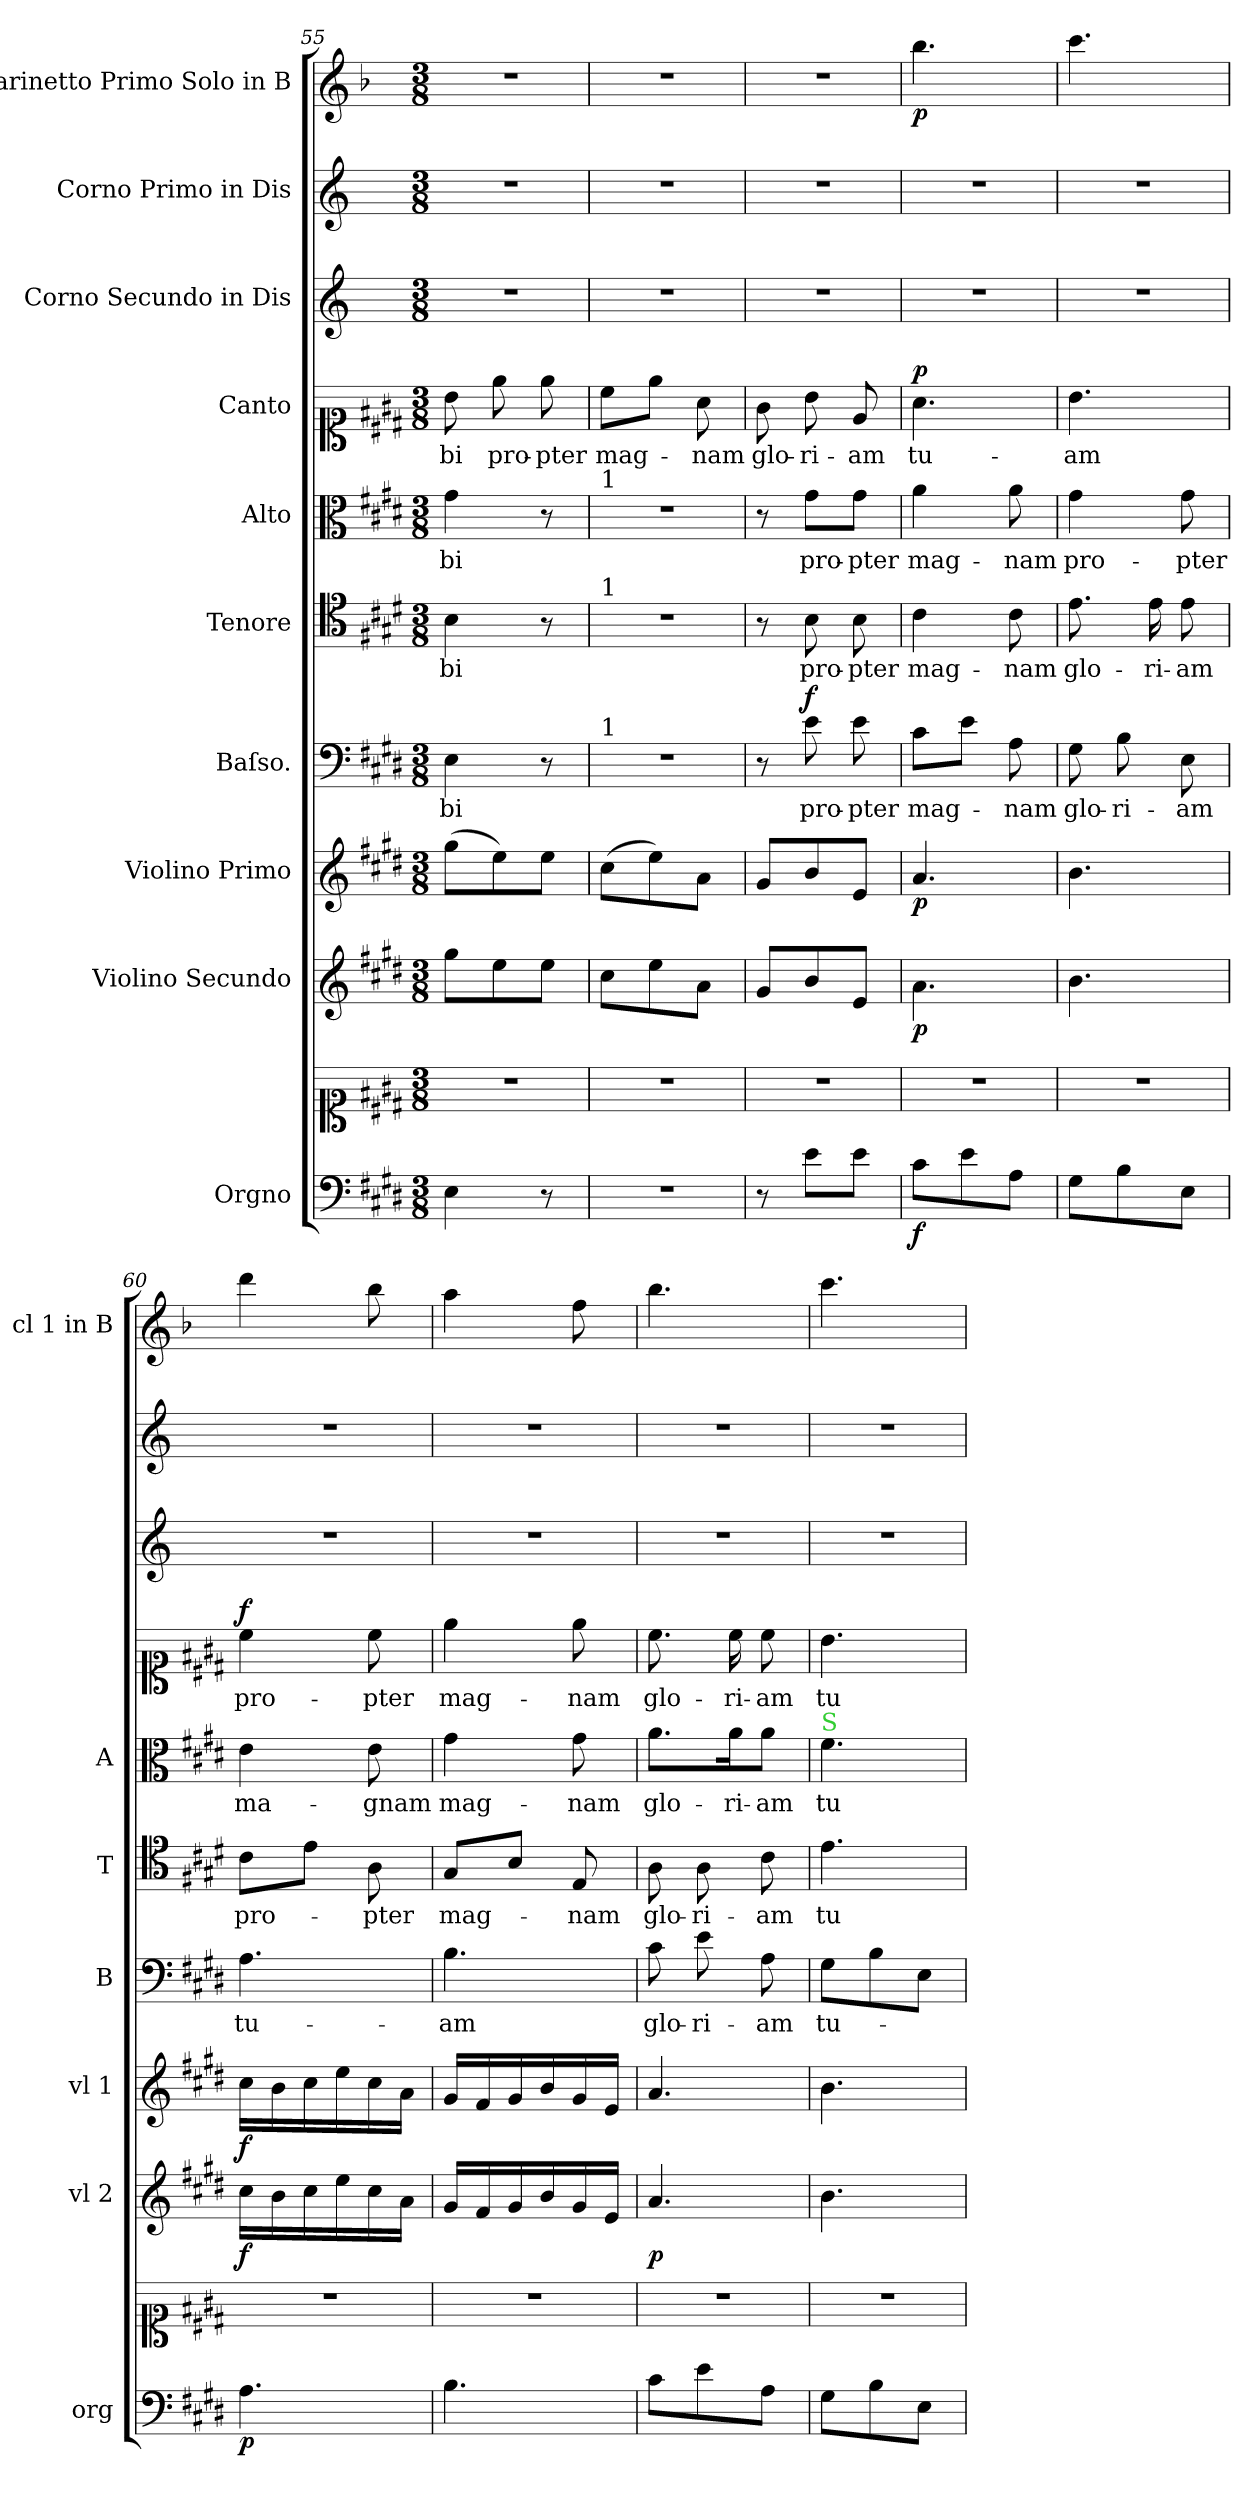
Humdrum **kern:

**kern	**kern	**dynam	**kern	**dynam	**kern	**dynam	**kern	**text	**dynam	**kern	**text	**kern	**text	**kern	**text	**dynam	**kern	**kern	**kern	**dynam
*part10	*part10	*part10	*part9	*part9	*part8	*part8	*part7	*part7	*part7	*part6	*part6	*part5	*part5	*part4	*part4	*part4	*part3	*part2	*part1	*part1
*staff11	*staff10	*staff10/11	*staff9	*staff9	*staff8	*staff8	*staff7	*staff7	*staff7	*staff6	*staff6	*staff5	*staff5	*staff4	*staff4	*staff4	*staff3	*staff2	*staff1	*staff1
*I"Orgno	*	*	*I"Violino Secundo	*	*I"Violino Primo	*	*I"Baſso.	*	*	*I"Tenore	*	*I"Alto	*	*I"Canto	*	*	*I"Corno Secundo in Dis	*I"Corno Primo in Dis	*I"Clarinetto Primo Solo in B	*
*I'org	*	*	*I'vl 2	*	*I'vl 1	*	*I'B	*	*	*I'T	*	*I'A	*	*	*	*	*	*	*I'cl 1 in B	*
*clefF4	*clefC1	*	*clefG2	*	*clefG2	*	*clefF4	*	*	*clefC4	*	*clefC3	*	*clefC1	*	*	*clefG2	*clefG2	*clefG2	*
*	*	*	*	*	*	*	*	*	*	*	*	*	*	*	*	*	*ITrd5c8	*ITrd5c8	*ITrd1c1	*
*k[f#c#g#d#]	*k[f#c#g#d#]	*	*k[f#c#g#d#]	*	*k[f#c#g#d#]	*	*k[f#c#g#d#]	*	*	*k[f#c#g#d#]	*	*k[f#c#g#d#]	*	*k[f#c#g#d#]	*	*	*k[f#c#g#d#]	*k[f#c#g#d#]	*k[f#c#g#d#]	*
*E:	*E:	*	*E:	*	*E:	*	*E:	*	*	*E:	*	*E:	*	*E:	*	*	*E:	*E:	*E:	*
*M3/8	*M3/8	*	*M3/8	*	*M3/8	*	*M3/8	*	*	*M3/8	*	*M3/8	*	*M3/8	*	*	*M3/8	*M3/8	*M3/8	*
=55	=55	=55	=55	=55	=55	=55	=55	=55	=55	=55	=55	=55	=55	=55	=55	=55	=55	=55	=55	=55
4E\	4.r	.	8gg#\L	.	(8gg#\L	.	4E\	-bi	.	4B\	-bi	4g#\	-bi	8b\	-bi	.	4.r	4.r	4.r	.
.	.	.	8ee\	.	8ee\)	.	.	.	.	.	.	.	.	8ee\	pro-	.	.	.	.	.
8r	.	.	8ee\J	.	8ee\J	.	8r	.	.	8r	.	8r	.	8ee\	-pter	.	.	.	.	.
=56	=56	=56	=56	=56	=56	=56	=56	=56	=56	=56	=56	=56	=56	=56	=56	=56	=56	=56	=56	=56
!	!	!	!	!	!	!	!	!	!	!	!	!LO:TX:a:t=1	!	!	!	!	!	!	!	!
!	!	!	!	!	!	!	!	!	!	!LO:TX:a:t=1	!	!	!	!	!	!	!	!	!	!
!	!	!	!	!	!	!	!LO:TX:a:t=1	!	!	!	!	!	!	!	!	!	!	!	!	!
4.r	4.r	.	8cc#\L	.	(8cc#\L	.	4.r	.	.	4.r	.	4.r	.	8cc#\L	mag-	.	4.r	4.r	4.r	.
.	.	.	8ee\	.	8ee\)	.	.	.	.	.	.	.	.	8ee\J	.	.	.	.	.	.
.	.	.	8a/J	.	8a/J	.	.	.	.	.	.	.	.	8a\	-nam	.	.	.	.	.
=57	=57	=57	=57	=57	=57	=57	=57	=57	=57	=57	=57	=57	=57	=57	=57	=57	=57	=57	=57	=57
8r	4.r	.	8g#/L	.	8g#/L	.	8r	.	.	8r	.	8r	.	8g#\	glo-	.	4.r	4.r	4.r	.
!	!	!	!	!	!	!	!	!	!LO:DY:b	!	!	!	!	!	!	!	!	!	!	!
8e\L	.	.	8b\	.	8b\	.	8e\	pro-	f	8B\	pro-	8g#\L	pro-	8b\	-ri-	.	.	.	.	.
8e\J	.	.	8e/J	.	8e/J	.	8e\	-pter	.	8B\	-pter	8g#\J	-pter	8e/	-am	.	.	.	.	.
=58	=58	=58	=58	=58	=58	=58	=58	=58	=58	=58	=58	=58	=58	=58	=58	=58	=58	=58	=58	=58
!	!	!LO:DY:b=2	!	!	!	!	!	!	!	!	!	!	!	!	!	!LO:DY:b	!	!	!	!
8c#\L	4.r	f	4.a\	p	4.a/	p	8c#\L	mag-	.	4c#\	mag-	4a\	mag-	4.a\	tu-	p	4.r	4.r	4.aa\	p
8e\	.	.	.	.	.	.	8e\J	.	.	.	.	.	.	.	.	.	.	.	.	.
8A\J	.	.	.	.	.	.	8A\	-nam	.	8c#\	-nam	8a\	-nam	.	.	.	.	.	.	.
=59	=59	=59	=59	=59	=59	=59	=59	=59	=59	=59	=59	=59	=59	=59	=59	=59	=59	=59	=59	=59
8G#\L	4.r	.	4.b\	.	4.b\	.	8G#\	glo-	.	8.e\	glo-	4g#\	pro-	4.b\	-am	.	4.r	4.r	4.bb\	.
8B\	.	.	.	.	.	.	8B\	-ri-	.	.	.	.	.	.	.	.	.	.	.	.
.	.	.	.	.	.	.	.	.	.	16e\	-ri-	.	.	.	.	.	.	.	.	.
8E\J	.	.	.	.	.	.	8E\	-am	.	8e\	-am	8g#\	-pter	.	.	.	.	.	.	.
=60	=60	=60	=60	=60	=60	=60	=60	=60	=60	=60	=60	=60	=60	=60	=60	=60	=60	=60	=60	=60
!	!	!LO:DY:b=2	!	!	!	!	!	!	!	!	!	!	!	!	!	!LO:DY:b	!	!	!	!
4.A\	4.r	p	16cc#\LL	f	16cc#\LL	f	4.A\	tu-	.	8c#\L	pro-	4e\	ma-	4cc#\	pro-	f	4.r	4.r	4ccc#\	.
.	.	.	16b\	.	16b\	.	.	.	.	.	.	.	.	.	.	.	.	.	.	.
.	.	.	16cc#\	.	16cc#\	.	.	.	.	8e\J	.	.	.	.	.	.	.	.	.	.
.	.	.	16ee\	.	16ee\	.	.	.	.	.	.	.	.	.	.	.	.	.	.	.
.	.	.	16cc#\	.	16cc#\	.	.	.	.	8A\	-pter	8e\	-gnam	8cc#\	-pter	.	.	.	8aa\	.
.	.	.	16a/JJ	.	16a/JJ	.	.	.	.	.	.	.	.	.	.	.	.	.	.	.
=61	=61	=61	=61	=61	=61	=61	=61	=61	=61	=61	=61	=61	=61	=61	=61	=61	=61	=61	=61	=61
!	!	!	!	!	!	!	!	!	!	!	!	!	!LO:LY:i	!	!	!	!	!	!	!
4.B\	4.r	.	16g#/LL	.	16g#/LL	.	4.B\	-am	.	8G#/L	mag-	4g#\	mag-	4ee\	mag-	.	4.r	4.r	4gg#\	.
.	.	.	16f#/	.	16f#/	.	.	.	.	.	.	.	.	.	.	.	.	.	.	.
.	.	.	16g#/	.	16g#/	.	.	.	.	8B/J	.	.	.	.	.	.	.	.	.	.
.	.	.	16b\	.	16b\	.	.	.	.	.	.	.	.	.	.	.	.	.	.	.
!	!	!	!	!	!	!	!	!	!	!	!	!	!LO:LY:i	!	!	!	!	!	!	!
.	.	.	16g#/	.	16g#/	.	.	.	.	8E/	-nam	8g#\	-nam	8ee\	-nam	.	.	.	8ee\	.
.	.	.	16e/JJ	.	16e/JJ	.	.	.	.	.	.	.	.	.	.	.	.	.	.	.
=62	=62	=62	=62	=62	=62	=62	=62	=62	=62	=62	=62	=62	=62	=62	=62	=62	=62	=62	=62	=62
!	!	!LO:DY:b=2	!	!	!	!	!	!	!	!	!	!	!	!	!	!	!	!	!	!
8c#\L	4.r	fo	4.a/	p	4.a/	.	8c#\	glo-	.	8A\	glo-	8.a\L	glo-	8.cc#\	glo-	.	4.r	4.r	4.aa\	.
8e\	.	.	.	.	.	.	8e\	-ri-	.	8A\	-ri-	.	.	.	.	.	.	.	.	.
.	.	.	.	.	.	.	.	.	.	.	.	16a\K	-ri-	16cc#\	-ri-	.	.	.	.	.
8A\J	.	.	.	.	.	.	8A\	-am	.	8c#\	-am	8a\J	-am	8cc#\	-am	.	.	.	.	.
=63	=63	=63	=63	=63	=63	=63	=63	=63	=63	=63	=63	=63	=63	=63	=63	=63	=63	=63	=63	=63
!	!	!	!	!	!	!	!	!	!	!	!	!LO:TX:a:color=limegreen:t=S	!	!	!	!	!	!	!	!
8G#\L	4.r	.	4.b\	.	4.b\	.	8G#\L	tu-	.	4.e\	tu-	4.f#\	tu-	4.b\	tu-	.	4.r	4.r	4.bb\	.
8B\	.	.	.	.	.	.	8B\	.	.	.	.	.	.	.	.	.	.	.	.	.
8E\J	.	.	.	.	.	.	8E\J	.	.	.	.	.	.	.	.	.	.	.	.	.
=	=	=	=	=	=	=	=	=	=	=	=	=	=	=	=	=	=	=	=	=
*-	*-	*-	*-	*-	*-	*-	*-	*-	*-	*-	*-	*-	*-	*-	*-	*-	*-	*-	*-	*-
